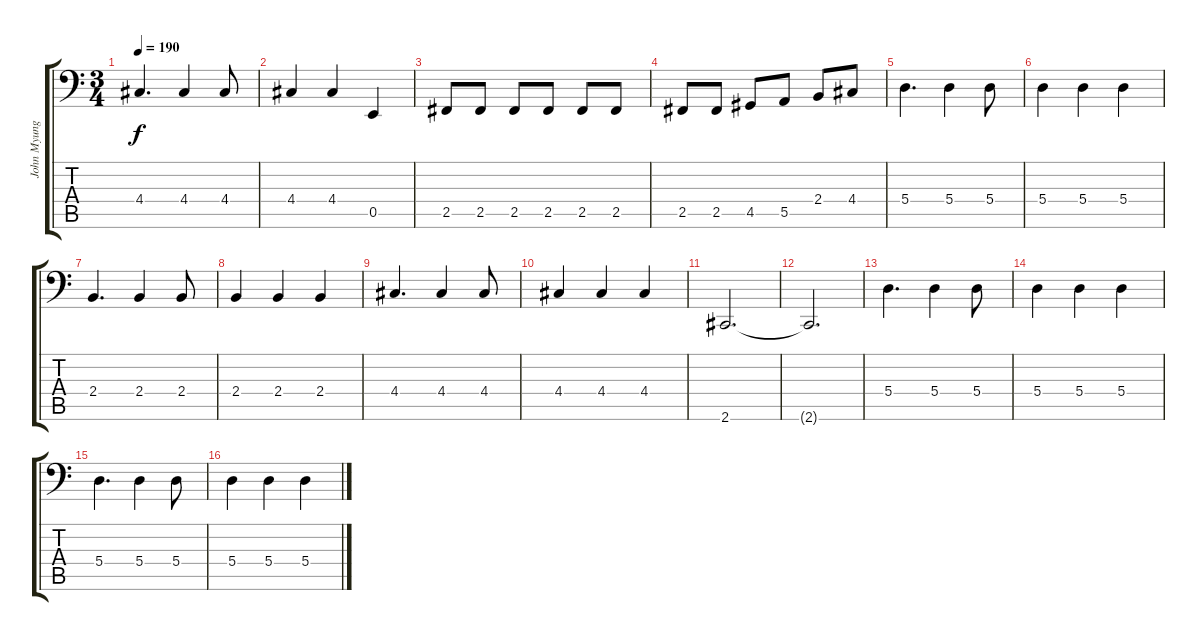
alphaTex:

\track ("John Myung - Bass" "John Myung") {instrument electricbassfinger}
\staff {score tabs}
\tuning (C3 G2 D2 A1 E1 B0) {hide}
\ts (3 4)
\tempo 190
\clef f4
\ks c
4.4.4{d dy f} 4.4.4 4.4.8 |
4.4.4 4.4.4 0.5.4 |
2.5.8 2.5.8 2.5.8 2.5.8 2.5.8 2.5.8 |
2.5.8 2.5.8 4.5.8 5.5.8 2.4.8 4.4.8 |
5.4.4{d} 5.4.4 5.4.8 |
5.4.4 5.4.4 5.4.4 |
2.4.4{d} 2.4.4 2.4.8 |
2.4.4 2.4.4 2.4.4 |
4.4.4{d} 4.4.4 4.4.8 |
4.4.4 4.4.4 4.4.4 |
2.6.2{d} |
2.6{t}.2{d} |
5.4.4{d} 5.4.4 5.4.8 |
5.4.4 5.4.4 5.4.4 |
5.4.4{d} 5.4.4 5.4.8 |
5.4.4 5.4.4 5.4.4
